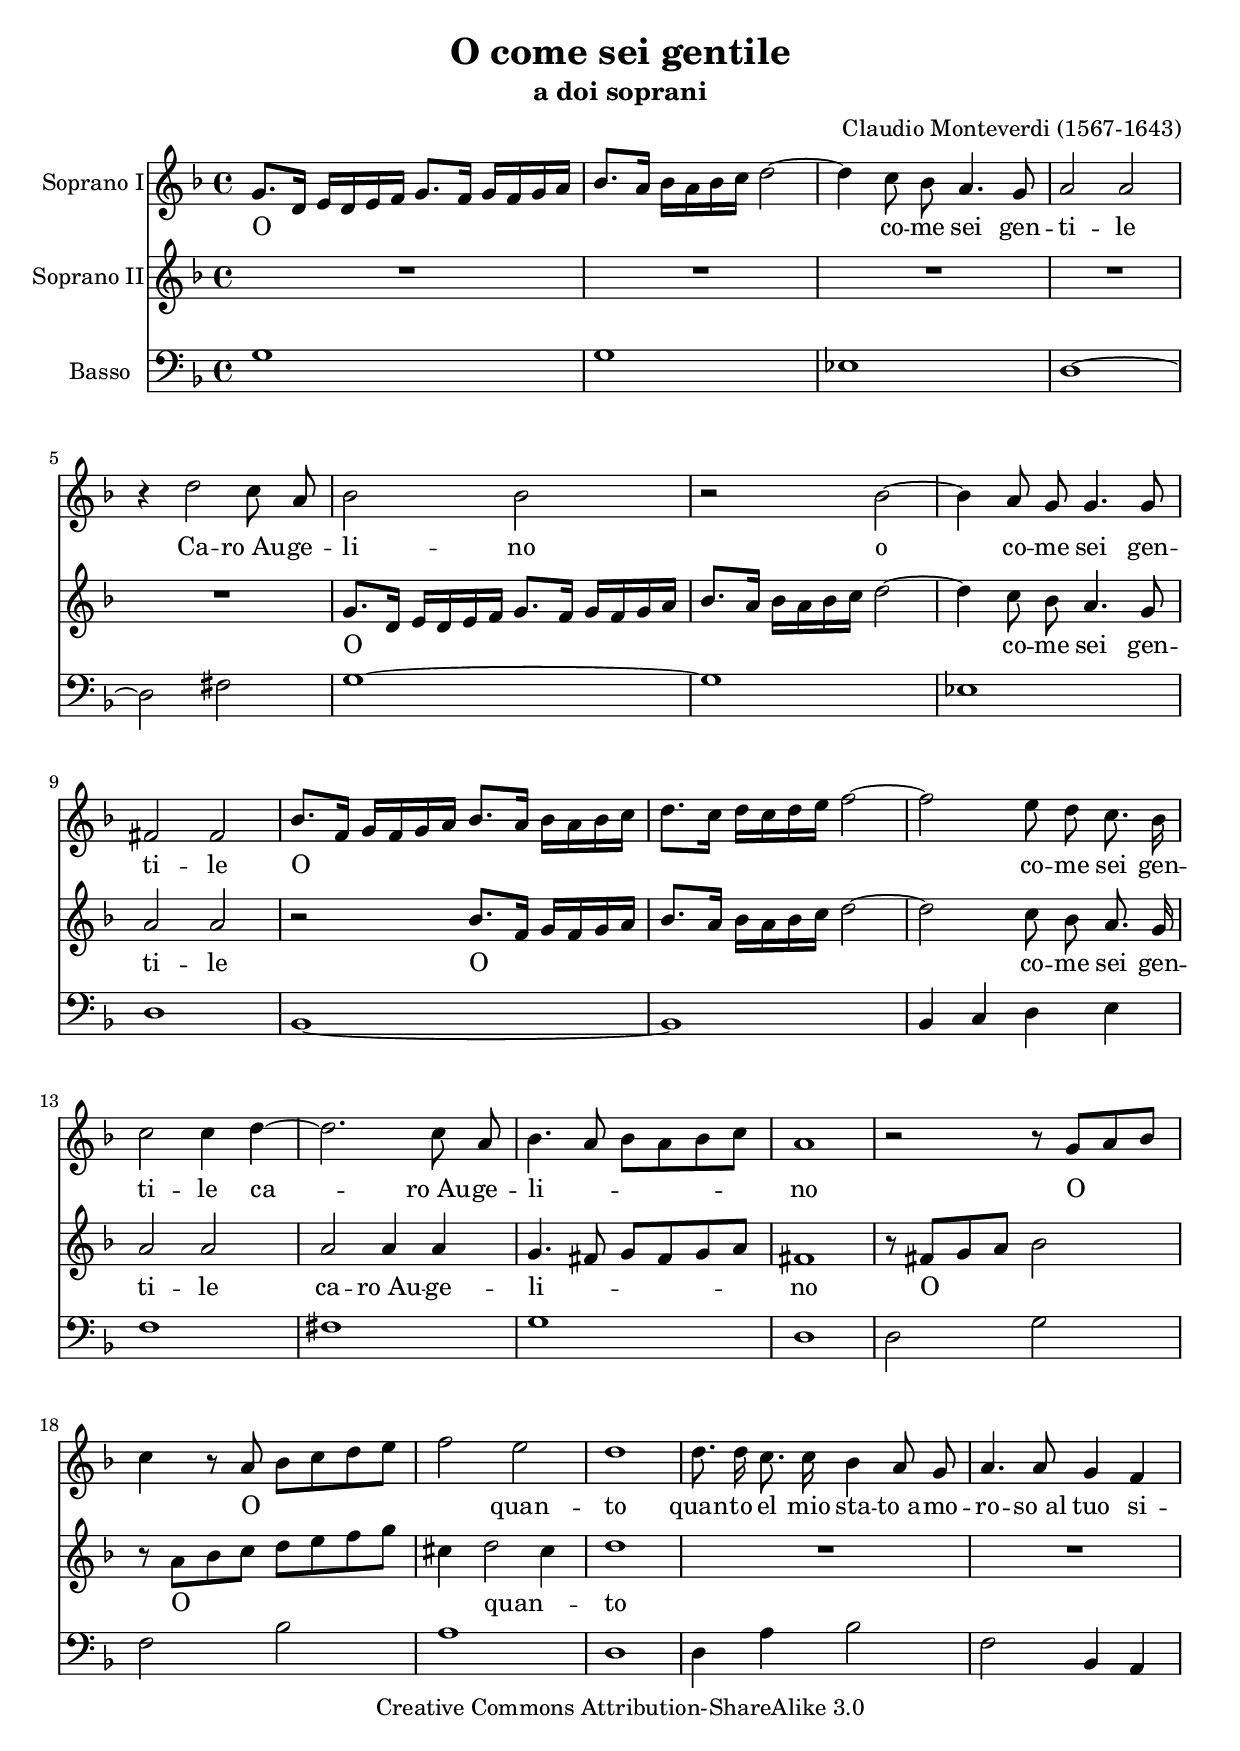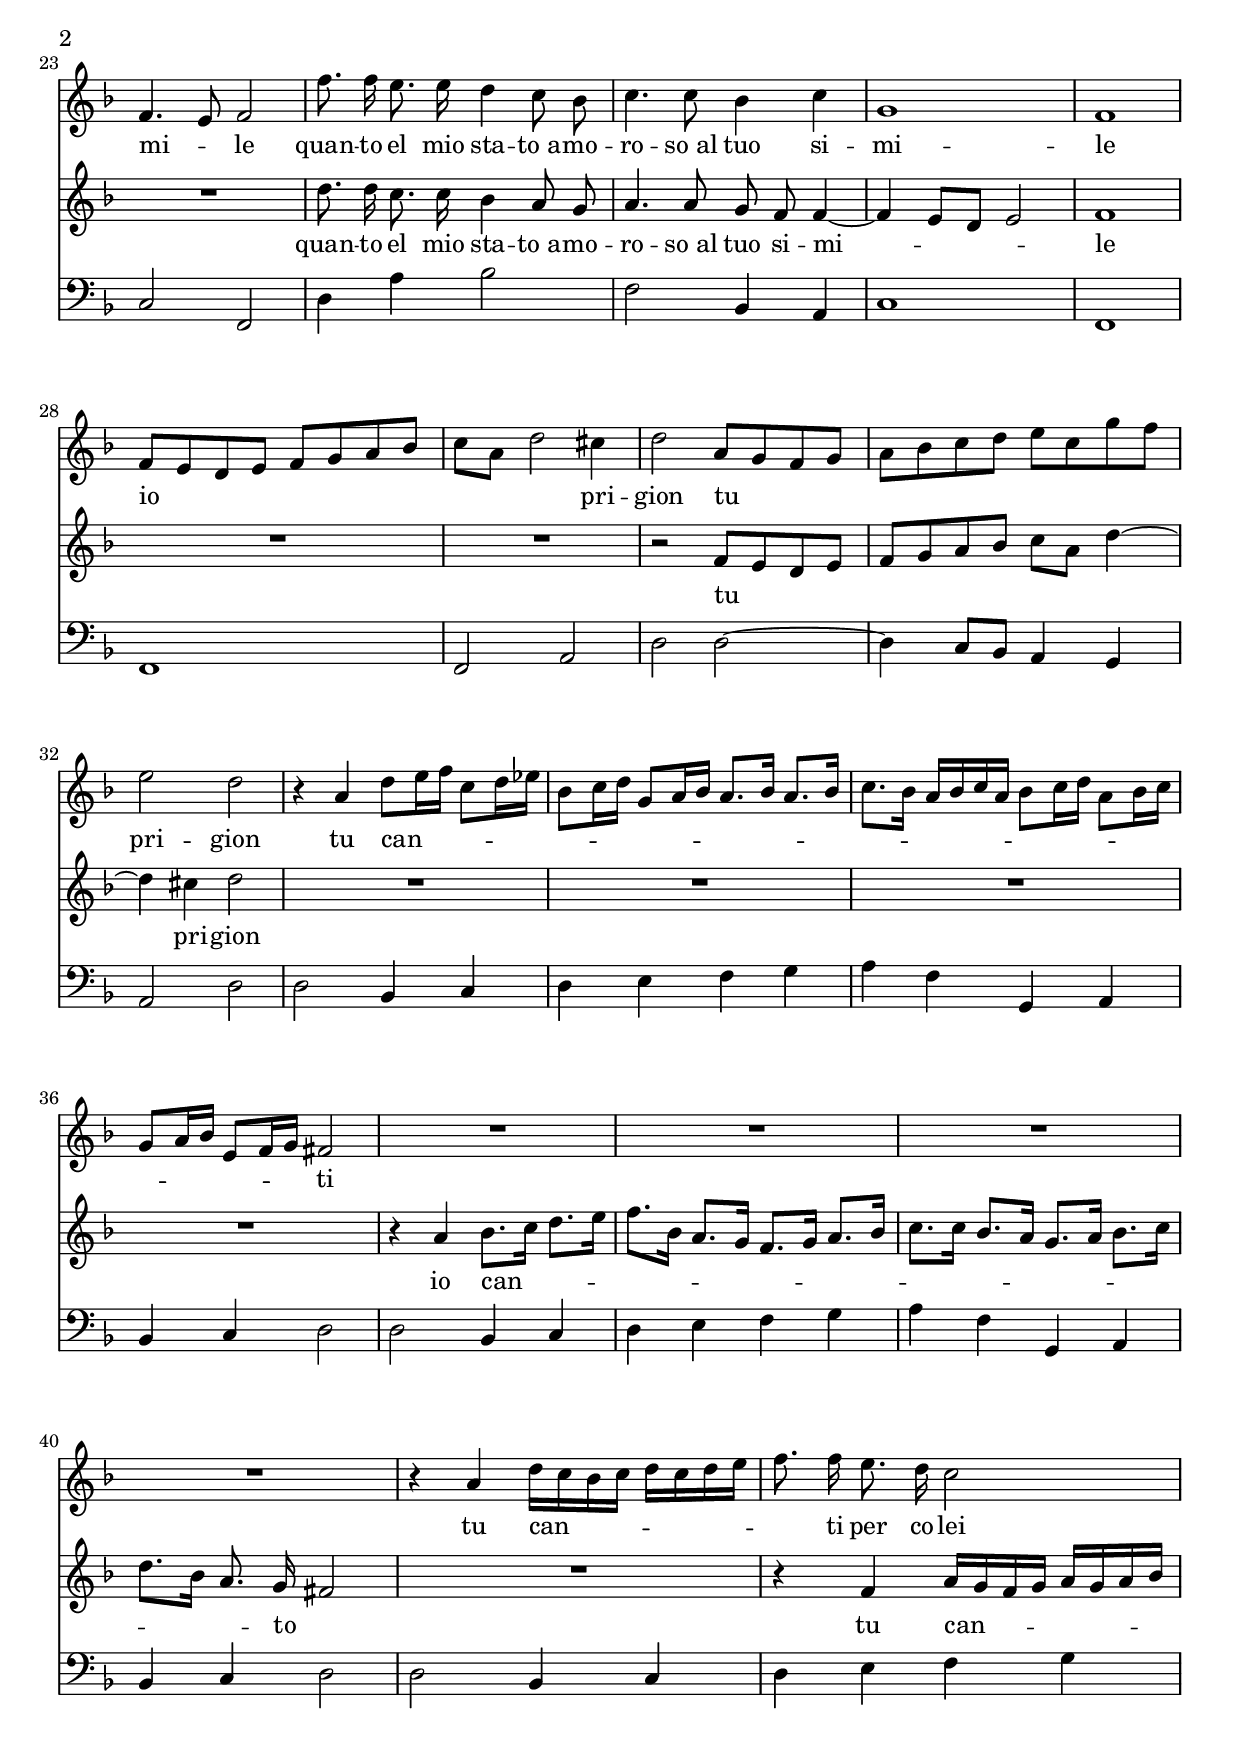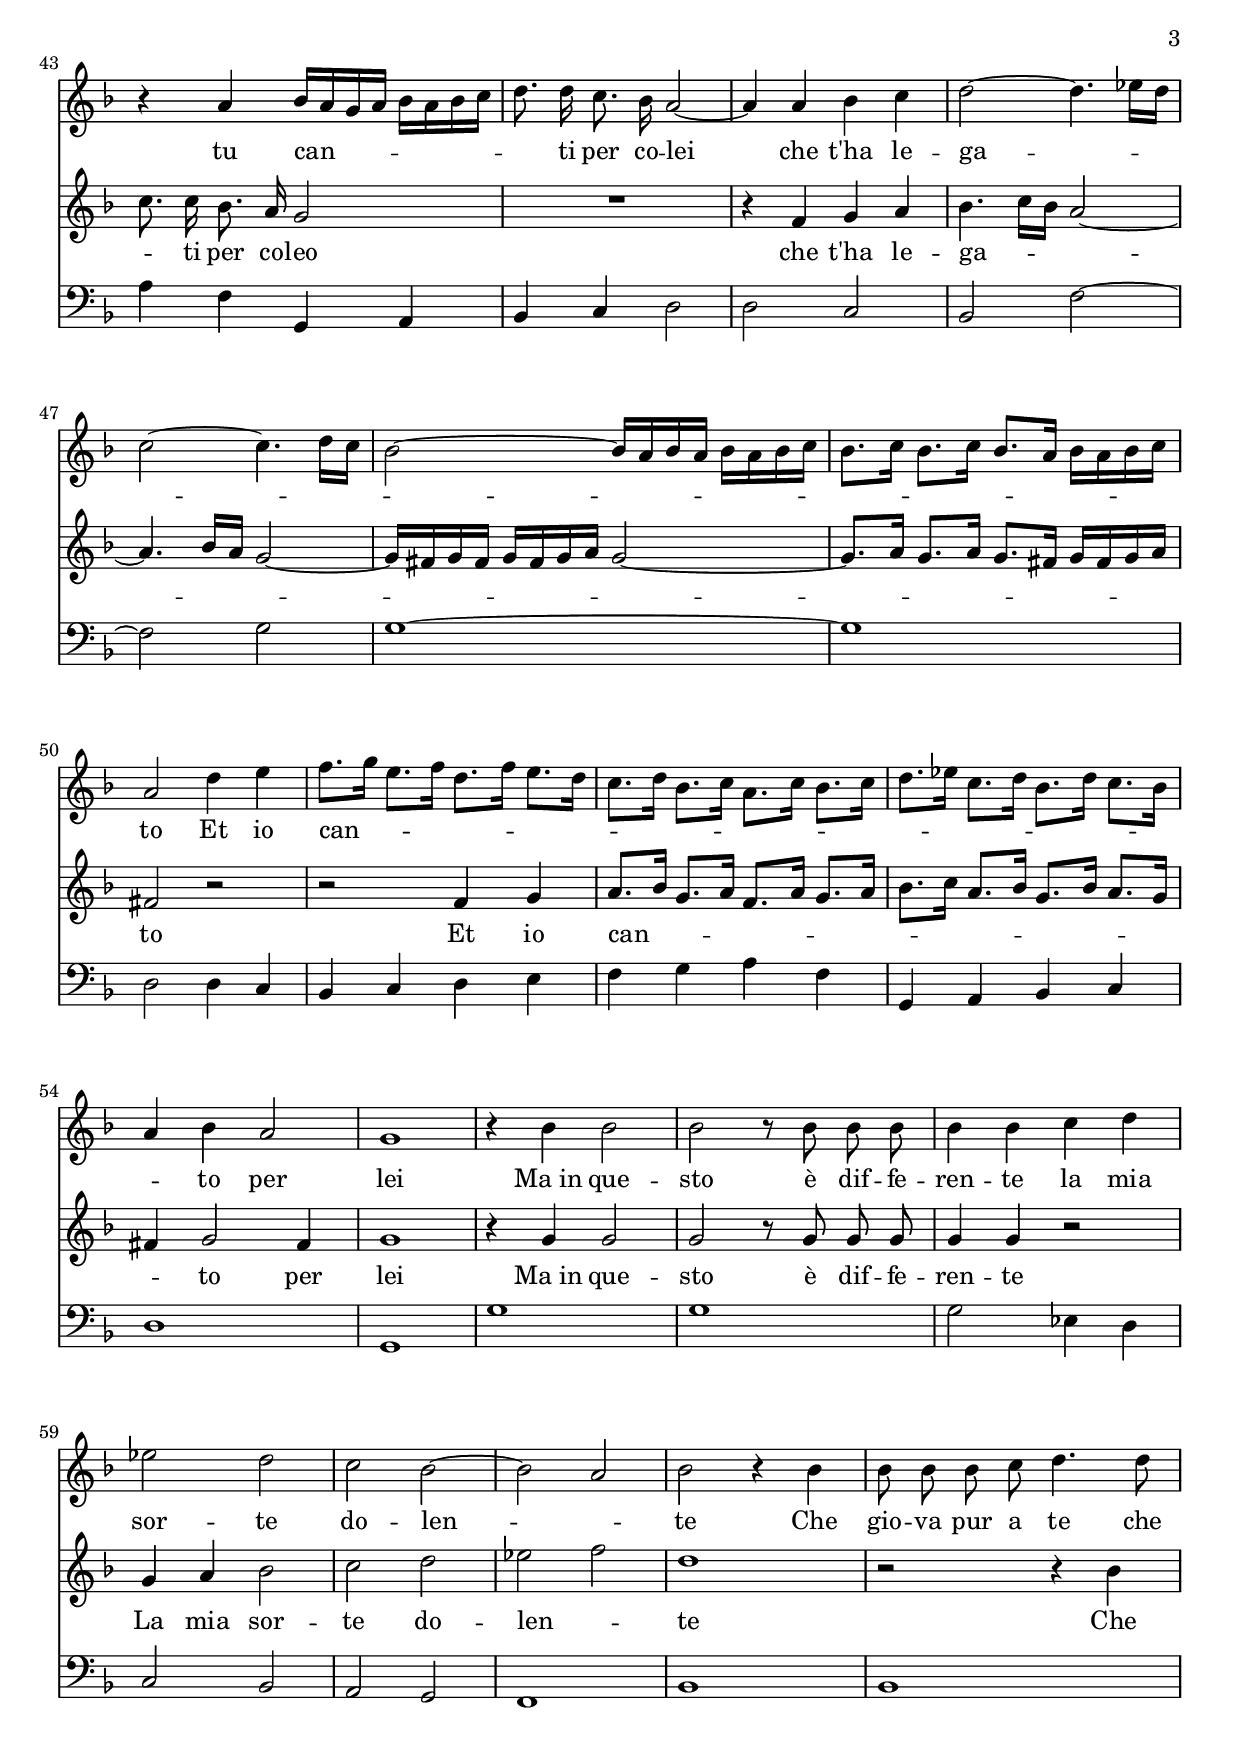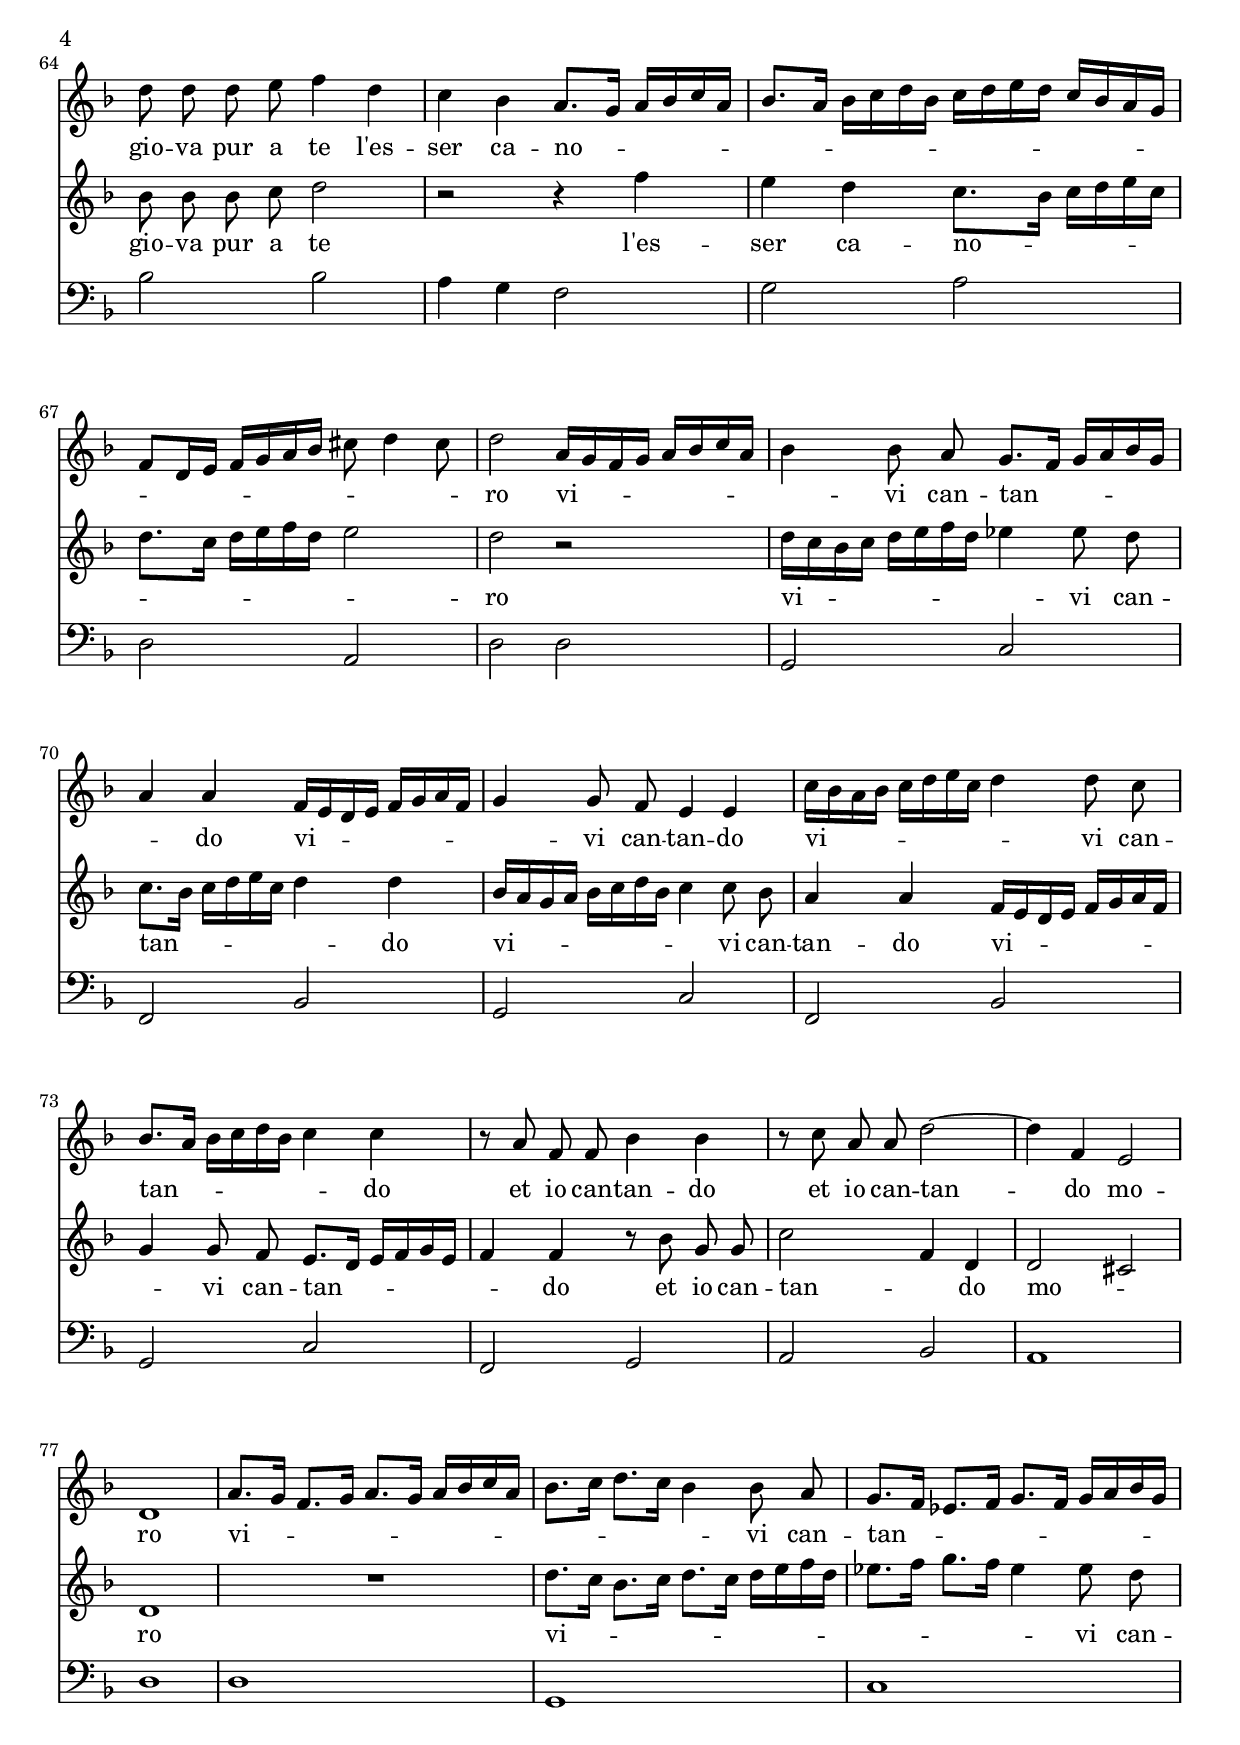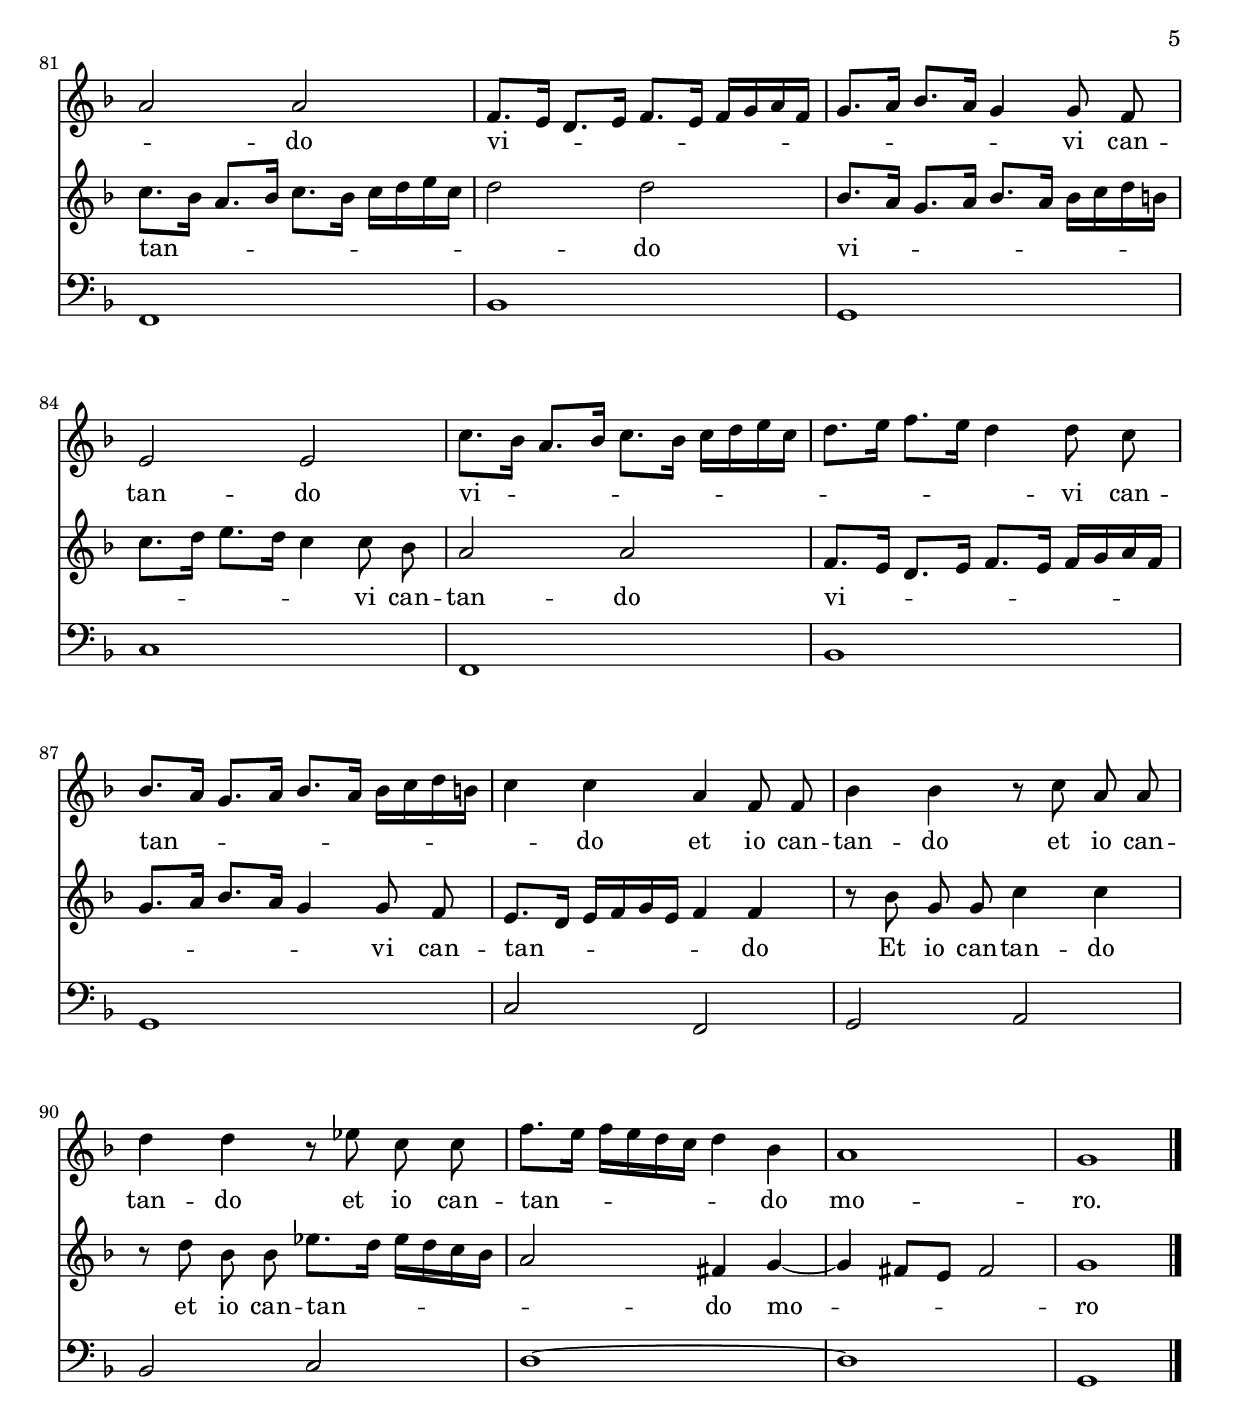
% Created on Wed Feb 18 22:48:42 CET 2009
\version "2.12.1"

\header {
	title = "O come sei gentile"
	subtitle = "a doi soprani"
	composer = "Claudio Monteverdi (1567-1643)"
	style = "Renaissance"
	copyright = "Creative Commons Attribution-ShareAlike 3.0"
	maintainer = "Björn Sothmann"
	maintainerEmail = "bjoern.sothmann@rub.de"
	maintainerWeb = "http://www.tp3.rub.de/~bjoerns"
}

\include "deutsch.ly"

verseI= \lyricmode {
O co -- me sei gen -- ti -- le Ca -- ro_Au -- ge -- li -- no o co -- me sei gen -- ti -- le O co -- me sei gen -- ti -- le ca -- ro_Au -- ge -- li -- no O O quan -- to quan -- to el mio sta -- to_a -- mo -- ro -- so_al tuo si -- mi -- le quan -- to el mio sta -- to_a -- mo -- ro -- so_al tuo si -- mi -- le io pri -- gion tu pri -- gion tu can -- ti tu can -- ti per co -- lei tu can -- ti per co -- lei che t'ha le -- ga -- to Et io can -- to per lei Ma_in que -- sto è dif -- fe -- ren -- te la mia sor -- te do -- len -- te Che gio -- va pur a te che gio -- va pur a te l'es -- ser ca -- no -- ro vi -- vi can -- tan -- do vi -- vi can -- tan -- do vi -- vi can -- tan -- do et io can -- tan -- do et io can -- tan -- do mo -- ro vi -- vi can -- tan -- do vi -- vi can -- tan -- do vi -- vi can -- tan -- do et io can -- tan -- do et io can -- tan -- do et io can -- tan -- do mo -- ro.
}

verseII= \lyricmode {
O co -- me sei gen -- ti -- le O co -- me sei gen -- ti -- le ca -- ro_Au -- ge -- li -- no O O quan -- to quan -- to el mio sta -- to_a -- mo -- ro -- so_al tuo si -- mi -- le tu pri -- gion io can -- to tu can -- ti per co -- leo che t'ha le -- ga -- to Et io can -- to per lei Ma_in que -- sto è dif -- fe -- ren -- te La mia sor -- te do -- len -- te Che gio -- va pur a te l'es -- ser ca -- no -- ro vi -- vi can -- tan -- do vi -- vi can -- tan -- do vi -- vi can -- tan -- do et io can -- tan -- do mo -- ro vi -- vi can -- tan -- do vi -- vi can -- tan -- do vi -- vi can -- tan -- do Et io can -- tan -- do et io can -- tan -- do mo -- ro
}
 

staffSopranoI = \new Staff  {
	\time 4/4
	\override Score.MetronomeMark #'stencil = ##f
	\tempo 4 = 100 
	\set Staff.instrumentName="Soprano I"
	\set Staff.midiInstrument="oboe"
	\key f \major
	\clef treble
	\relative c'' { 	
		\context Voice = "melodySopI" {
			\dynamicUp
			\autoBeamOff
			g8.[\melisma d16] e[ d e f] g8.[ f16] g[ f g a] |
			b8.[ a16] b16[ a b c] d2~ |
			d4\melismaEnd c8 b a4. g8 |
			a2 a |
			r4 d2 c8 a |
			b2 b |
			r b~ |
			b4 a8 g g4. g8 |
			fis2 fis |
			b8.[\melisma f16] g[ f g a] b8.[ a16] b[ a b c] |
			d8.[ c16] d[ c d e] f2~ |
			f\melismaEnd e8 d c8. b16 |
			c2 c4 d~ |
			d2. c8 a |
			b4.\melisma a8 b[ a b c]\melismaEnd |
			a1 |
			r2 r8 g[\melisma a b] |
			c4\melismaEnd r8 a\melisma b[ c d e] |
			f2\melismaEnd e |
			d1 |
			d8. d16 c8. c16 b4 a8 g |
			a4. a8 g4 f |
			f4.\melisma e8\melismaEnd f2 |
			f'8. f16 e8. e16 d4 c8 b |
			c4. c8 b4 c |
			g1 |
			f |
			f8[\melisma e d e] f[ g a b] |
			c[ a] d2\melismaEnd cis4 |
			d2 a8[\melisma g f g] |
			a[ b c d] e[ c g' f]\melismaEnd |
			e2 d |
			r4 a d8[\melisma e16 f] c8[ d16 es] |
			b8[ c16 d] g,8[ a16 b] a8.[ b16] a8.[ b16] |
			c8.[ b16] a[ b c a] b8[ c16 d] a8[ b16 c] |
			g8[ a16 b] e,8[ f16 g]\melismaEnd fis2 |
			R1*4 |
			r4 a d16[\melisma c b c] d[ c d e] |
			f8.\melismaEnd f16 e8. d16 c2 |
			r4 a b16[\melisma a g a] b[ a b c] |
			d8.\melismaEnd d16 c8. b16 a2~ |
			a4 a b c |
			d2~\melisma d4. es16[ d] |
			c2~ c4. d16[ c] |
			b2~ b16[ a b a] b[ a b c] |
			b8.[ c16] b8.[ c16] b8.[ a16] b[ a b c]\melismaEnd |
			a2 d4 e |
			f8.[\melisma g16] e8.[ f16] d8.[ f16] e8.[ d16] |
			c8.[ d16] b8.[ c16] a8.[ c16] b8.[ c16] |
			d8.[ es16] c8.[d16] b8.[ d16]c8.[ b16] |
			a4\melismaEnd b a2 |
			g1 |
			r4 b b2 |
			b r8 b b b |
			b4 b c d |
			es2 d |
			c b~\melisma |
			b a\melismaEnd |
			b r4 b |
			b8 b b c d4. d8 |
			d d d e f4 d |
			c b a8.[\melisma g16] a[ b c a] |
			b8.[ a16] b[ c d b] c[ d e d] c[ b a g] |
			f8[ d16 e] f[ g a b] cis8 d4 cis8\melismaEnd |
			d2 a16[\melisma g f g] a[ b c a] |
			b4\melismaEnd b8 a g8.[\melisma f16] g[ a b g] |
			a4\melismaEnd a f16[\melisma e d e] f[ g a f] |
			g4\melismaEnd g8 f e4 e |
			c'16[\melisma b a b] c[ d e c] d4\melismaEnd d8 c |
			b8.[\melisma a16] b[ c d b] c4\melismaEnd c |
			r8 a f f b4 b |
			r8 c a a d2~ |
			d4 f, e2 |
			d1 |
			a'8.[\melisma g16] f8.[ g16] a8.[ g16] a[ b c a] |
			b8.[ c16] d8.[ c16] b4\melismaEnd b8 a |
			g8.[\melisma f16] es8.[ f16] g8.[ f16] g[ a b g] |
			a2\melismaEnd a |
			f8.[\melisma e16] d8.[ e16] f8.[ e16] f[ g a f] |
			g8.[ a16] b8.[ a16] g4\melismaEnd g8 f |
			e2 e |
			c'8.[\melisma b16] a8.[ b16] c8.[ b16] c[ d e c] |
			d8.[ e16] f8.[ e16] d4\melismaEnd d8 c |
			b8.[\melisma a16] g8.[ a16] b8.[ a16] b[ c d h] |
			c4\melismaEnd c a f8 f |
			b4 b r8 c a a |
			d4 d r8 es c c |
			f8.[\melisma e16] f[ e d c] d4\melismaEnd b |
			a1 |
			g |
		}

	\bar "|."
	}

}
staffSopranoII = \new Staff  {
	\set Staff.instrumentName="Soprano II"
	\set Staff.midiInstrument="oboe"
	\key f \major
	\clef treble
	\relative c'' { 	
		\context Voice = "melodySopII" {
			\dynamicUp
			\autoBeamOff
			R1*5 |
			g8.[\melisma d16] e[ d e f] g8.[ f16] g[ f g a] |
			b8.[ a16] b[ a b c] d2~ |
			d4\melismaEnd c8 b a4. g8 |
			a2 a |
			r b8.[\melisma f16] g[ f g a] |
			b8.[ a16] b[ a b c] d2~ |
			d\melismaEnd c8 b a8. g16 |
			a2 a |
			a a4 a |
			g4.\melisma fis8 g[ fis g a]\melismaEnd |
			fis1 |
			r8 fis[\melisma g a] b2\melismaEnd |
			r8 a[\melisma b c] d[ e f g] |
			cis,4\melismaEnd d2\melisma cis4\melismaEnd |
			d1 |
			R1*3 |
			d8. d16 c8. c16 b4 a8 g |
			a4. a8 g f f4~\melisma |
			f e8[d] e2\melismaEnd |
			f1 |
			R1*2 |
			r2 f8[\melisma e d e] |
			f[ g a b] c[ a] d4~ |
			d\melismaEnd cis d2 |
			R1*4 |
			r4 a b8.[\melisma c16] d8.[ e16] |
			f8.[ b,16] a8.[ g16] f8.[ g16] a8.[ b16] |
			c8.[ c16] b8.[ a16] g8.[ a16] b8.[ c16] |
			d8.[ b16] a8.\melismaEnd g16\melisma fis2\melismaEnd |
			R1 |
			r4 f a16[\melisma g f g] a[ g a b] |
			c8.\melismaEnd c16 b8. a16 g2 |
			R1 |
			r4 f g a |
			b4.\melisma c16[ b] a2~ |
			a4. b16[ a] g2~ |
			g16[ fis g fis] g[ fis g a] g2~ |
			g8.[ a16] g8.[ a16] g8.[ fis16] g[ fis g a]\melismaEnd |
			fis2 r |
			r f4 g |
			a8.[\melisma b16] g8.[ a16] f8.[ a16] g8.[ a16] |
			b8.[ c16] a8.[ b16] g8.[ b16] a8.[ g16] |
			fis4\melismaEnd g2 fis4 |
			g1 |
			r4 g g2 |
			g r8 g g g |
			g4 g r2 |
			g4 a b2 |
			c d |
			es\melisma f\melismaEnd |
			d1 |
			r2 r4 b |
			b8 b b c d2 |
			r r4 f |
			e d c8.[\melisma b16] c[ d e c] |
			d8.[ c16] d[ e f d] e2\melismaEnd |
			d r |
			d16[\melisma c b c] d[ e f d] es4\melismaEnd es8 d |
			c8.[\melisma b16] c[ d e c] d4\melismaEnd d |
			b16[\melisma a g a] b[ c d b] c4\melismaEnd c8 b |
			a4 a f16[\melisma e d e] f[ g a f] |
			g4\melismaEnd g8 f e8.[\melisma d16] e[ f g e] |
			f4\melismaEnd f r8 b g g |
			c2\melisma f,4\melismaEnd d |
			d2\melisma cis\melismaEnd |
			d1 |
			R1 |
			d'8.[\melisma c16] b8.[ c16] d8.[c16] d[ e f d] |
			es8.[ f16] g8.[ f16] es4\melismaEnd es8 d |
			c8.[\melisma b16] a8.[ b16] c8.[ b16] c[ d e c] |
			d2\melismaEnd d |
			b8.[\melisma a16] g8.[ a16] b8.[ a16] b[ c d h] |
			c8.[ d16] e8.[ d16] c4\melismaEnd c8 b |
			a2 a |
			f8.[\melisma e16] d8.[ e16] f8.[ e16] f[ g a f] |
			g8.[ a16] b8.[ a16] g4\melismaEnd g8 f |
			e8.[\melisma d16] e[ f g e] f4\melismaEnd f |
			r8 b g g c4 c |
			r8 d b b es8.[\melisma d16] es[ d c b] |
			a2\melismaEnd fis4 g~ |
			g\melisma fis8[ e] fis2\melismaEnd |
			g1 |
		}

	\bar "|."
	}

}
staffBasso = \new Staff  {
	\set Staff.instrumentName="Basso"
	\set Staff.midiInstrument="harpsichord"
	\key f \major
	\clef bass
	\relative c' {
		g1 |
		g |
		es |
		d~ |
		d2 fis |
		g1~ |
		g |
		es |
		d |
		b~ |
		b |
		b4 c d e |
		f1 |
		fis |
		g |
		d |
		d2 g |
		f b |
		a1 |
		d, |
		d4 a' b2 |
		f b,4 a |
		c2 f, |
		d'4 a' b2 |
		f b,4 a |
		c1 |
		f, |
		f |
		f2 a |
		d d~ |
		d4 c8[ b] a4 g |
		a2 d |
		d b4 c |
		d e f g |
		a f g, a |
		b c d2 |
		d b4 c |
		d e f g |
		a f g, a |
		b c d2 |
		d b4 c |
		d e f g |
		a f g, a |
		b c d2 |
		d c |
		b f'~ |
		f g |
		g1~ |
		g |
		d2 d4 c |
		b c d e |
		f g a f |
		g, a b c |
		d1 |
		g, |
		g' |
		g |
		g2 es4 d |
		c2 b |
		a g |
		f1 |
		b |
		b |
		b'2 b |
		a4 g f2 |
		g a |
		d, a |
		d d |
		g, c |
		f, b |
		g c |
		f, b |
		g c |
		f, g |
		a b |
		a1 |
		d |
		d |
		g, |
		c |
		f, |
		b |
		g |
		c |
		f, |
		b |
		g |
		c2 f, |
		g a |
		b c |
		d1~ |
		d |
		g, |
	\bar "|."
	}

}


\score {
	<<
		\staffSopranoI
		\context Lyrics = "lmelodySopI" \lyricmode  { \lyricsto "melodySopI" \verseI }
		
		\staffSopranoII
		\context Lyrics = "lmelodySopII" \lyricmode  { \lyricsto "melodySopII" \verseII }
		
		\staffBasso
	>>
	
	\midi {
	}

	\layout  {
	}
}

\paper {
}

